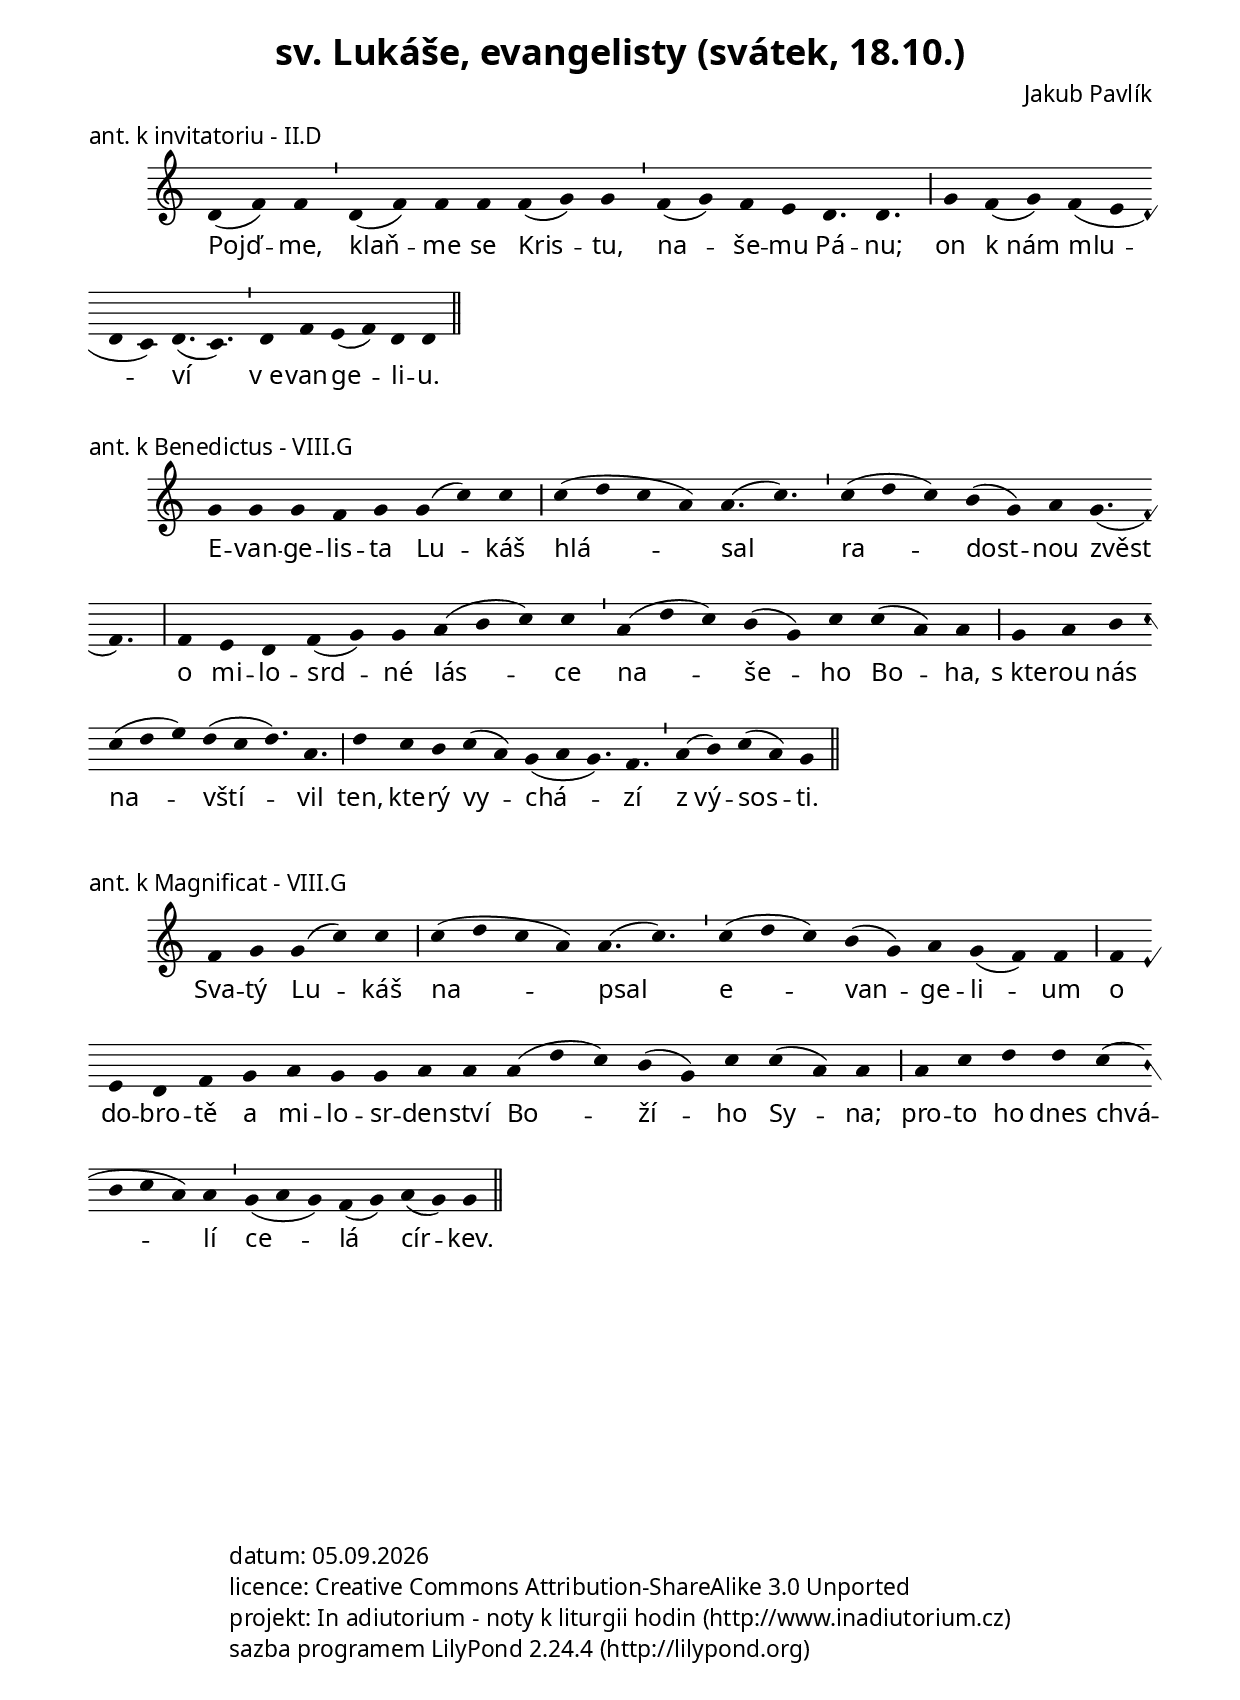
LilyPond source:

\version "2.15.37"

\header {
  title = "sv. Lukáše, evangelisty (svátek, 18.10.)"
  composer = "Jakub Pavlík"
}

\include "../spolecne.ly"

\score {
  \relative c' {
    \choralniRezim
    d4( f) f \barMin
    d( f) f f f( g) g \barMin f( g) f e d4. d \barMaior
    g4 f( g) f( e d c) d4.( c) \barMin d4 f e( f) d d \barFinalis
  }
  \addlyrics {
    Pojď -- me, klaň -- me se Kris -- tu, na -- še -- mu Pá -- nu;
    on k_nám mlu -- ví v_e -- van -- ge -- li -- u.
  }
  \header {
    quid = "ant. k invitatoriu"
    modus = "II"
    differentia = "D"
    psalmus = ""
    id = ""
    fons = "evangelista Marek, 25.4."
    piece = \markup {\sestavTitulekBezZalmu}
  }
}

\score {
  \relative c'' {
    \choralniRezim
    g4 g g f g g( c) c \barMaior
    c( d c a) a4.( c) \barMin c4( d c) b( g) a g4.( f) \barMax
    f4 e d f( g) g a( b c) c \barMin a( d c) b( g) c c( a) a \barMaior
    g a b c( d e) d( c d4.) a \barMaior
    d4 c b c( a) g( a g4.) f \barMin  a4( b) c( a) g \barFinalis
  }
  \addlyrics {
    E -- van -- ge -- lis -- ta Lu -- káš 
    hlá -- sal ra -- dost -- nou zvěst 
    o mi -- lo -- srd -- né lás -- ce na -- še -- ho Bo -- ha,
    s_kte -- rou nás na -- vští -- vil 
    ten, kte -- rý vy -- chá -- zí z_vý -- sos -- ti.
  }
  \header {
    quid = "ant. k Benedictus"
    modus = "VIII" % std. rozsah modu VIII opousti az v zaveru
    differentia = "G" 
    psalmus = ""
    id = ""
    piece = \markup {\sestavTitulekBezZalmu}
  }
}

\score {
  \relative c' {
    \choralniRezim
    f4 g g( c) c \barMaior c( d c a) a4.( c) \barMin c4( d c) b( g) a g( f) f \barMaior
    f e d f g a g g a a a( d c) b( g) c c( a) a \barMaior
    a c d d c( b c a) a \barMin g( a g) f( g) a( g) g \barFinalis
  }
  \addlyrics {
    Sva -- tý Lu -- káš na -- psal e -- van -- ge -- li -- um
    o do -- bro -- tě a mi -- lo -- sr -- den -- ství Bo -- ží -- ho Sy -- na;
    pro -- to ho dnes chvá -- lí ce -- lá cír -- kev.
  }
  \header {
    quid = "ant. k Magnificat"
    modus = "VIII"
    differentia = "G" 
    psalmus = ""
    id = ""
    piece = \markup {\sestavTitulekBezZalmu}
  }
}